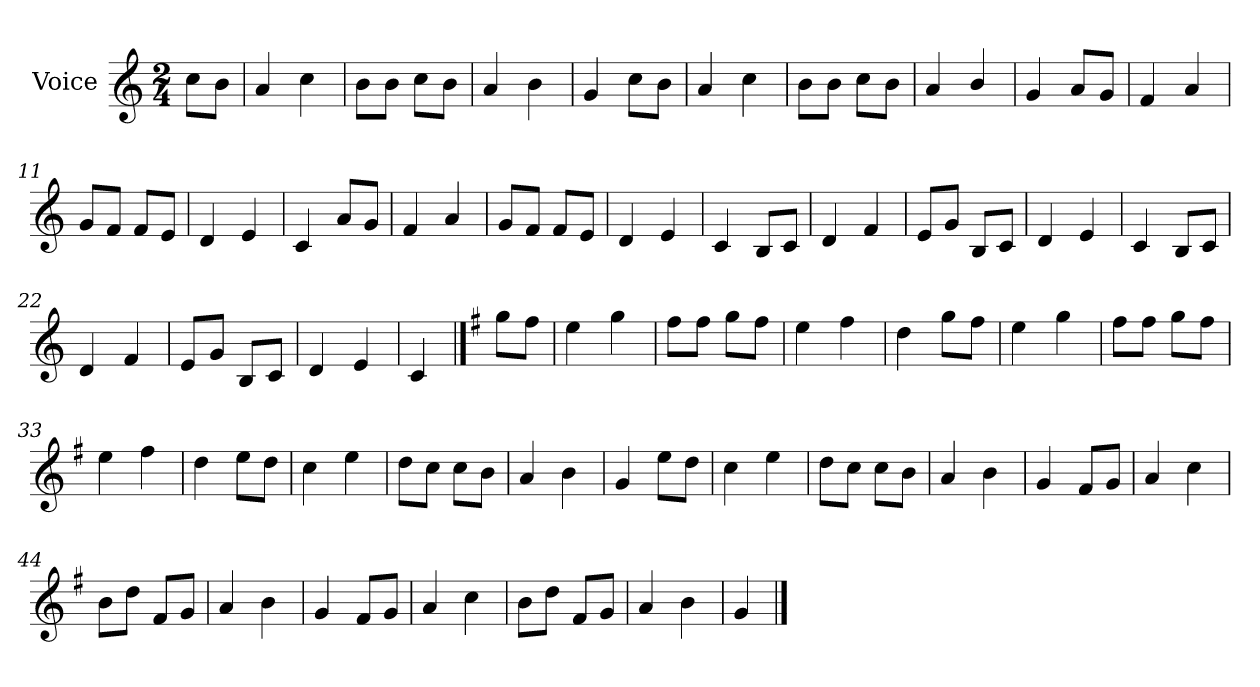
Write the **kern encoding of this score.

**kern
*part1
*staff1
*I"Voice
*I'V
*clefG2
*k[]
*M2/4
*MM120
=1
8cc\L
8b\J
=2
4a/
4cc\
=3
8b\L
8b\J
8cc\L
8b\J
=4
4a/
4b\
=5
4g/
8cc\L
8b\J
=6
4a/
4cc\
=7
8b\L
8b\J
8cc\L
8b\J
!!LO:LB:g=z
=8
4a/
4b/
=9
4g/
8a/L
8g/J
=10
4f/
4a/
=11
8g/L
8f/J
8f/L
8e/J
=12
4d/
4e/
=13
4c/
8a/L
8g/J
!!LO:LB:g=z
=14
4f/
4a/
=15
8g/L
8f/J
8f/L
8e/J
=16
4d/
4e/
=17
4c/
8B/L
8c/J
=18
4d/
4f/
=19
8e/L
8g/J
8B/L
8c/J
!!LO:LB:g=z
=20
4d/
4e/
=21
4c/
8B/L
8c/J
=22
4d/
4f/
=23
8e/L
8g/J
8B/L
8c/J
=24
4d/
4e/
=25
4c/
!!LO:LB:g=z
==26
*k[f#]
8gg\L
8ff#\J
=27
4ee\
4gg\
=28
8ff#\L
8ff#\J
8gg\L
8ff#\J
=29
4ee\
4ff#\
=30
4dd\
8gg\L
8ff#\J
=31
4ee\
4gg\
=32
8ff#\L
8ff#\J
8gg\L
8ff#\J
!!LO:LB:g=z
=33
4ee\
4ff#\
=34
4dd\
8ee\L
8dd\J
=35
4cc\
4ee\
=36
8dd\L
8cc\J
8cc\L
8b\J
=37
4a/
4b\
=38
4g/
8ee\L
8dd\J
!!LO:LB:g=z
=39
4cc\
4ee\
=40
8dd\L
8cc\J
8cc\L
8b\J
=41
4a/
4b\
=42
4g/
8f#/L
8g/J
=43
4a/
4cc\
=44
8b\L
8dd\J
8f#/L
8g/J
!!LO:LB:g=z
=45
4a/
4b\
=46
4g/
8f#/L
8g/J
=47
4a/
4cc\
=48
8b\L
8dd\J
8f#/L
8g/J
=49
4a/
4b\
=50
4g/
==
*-
